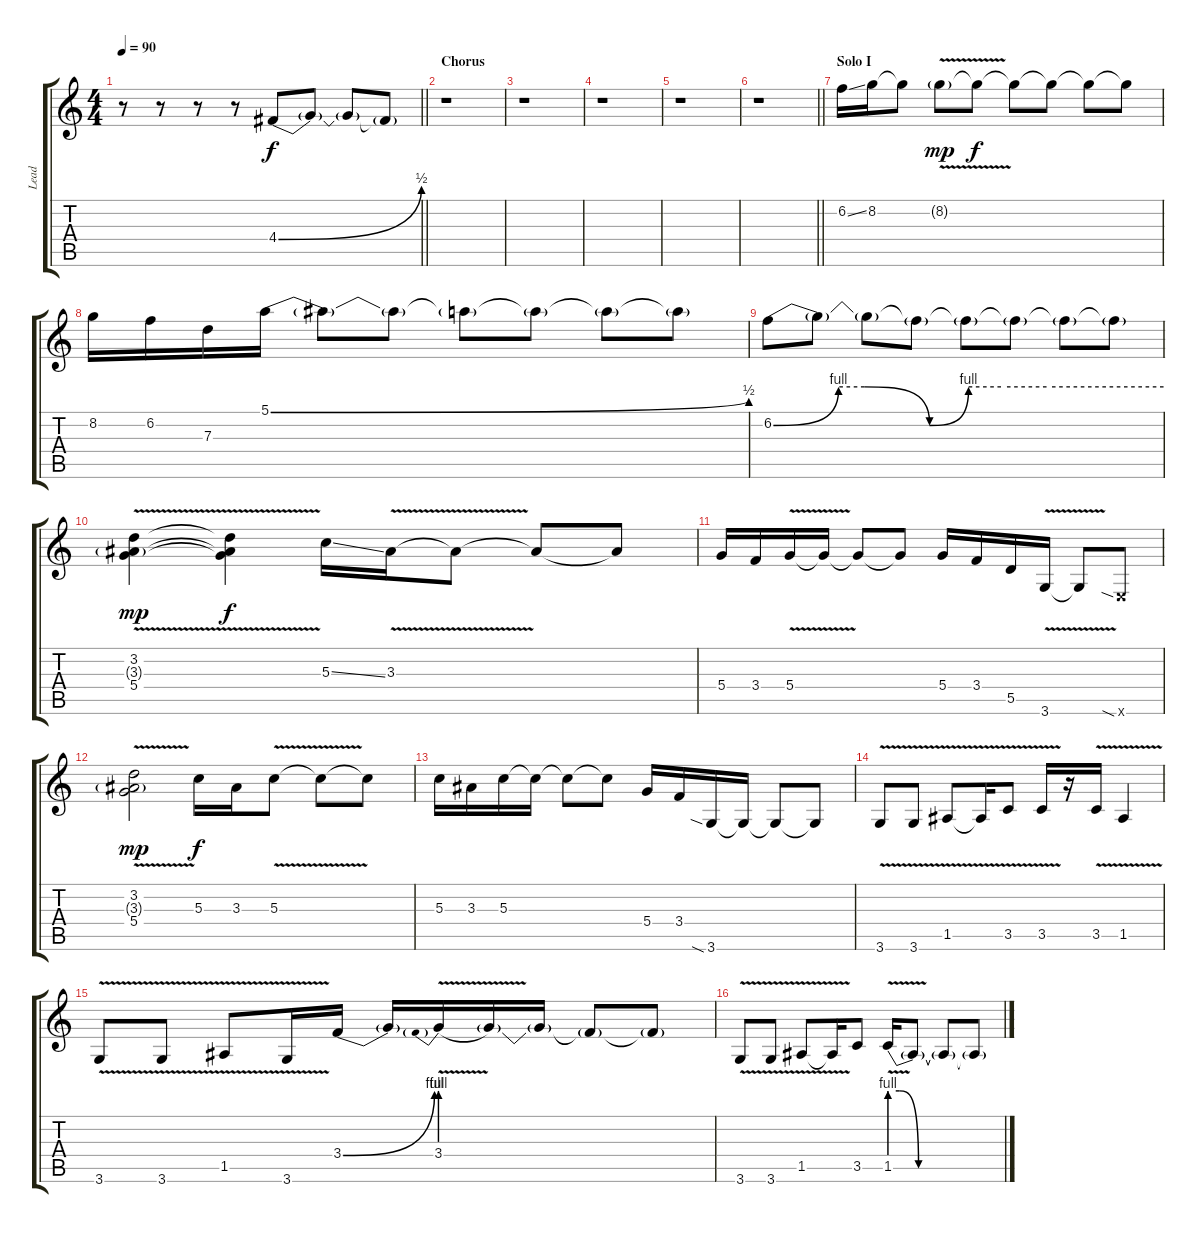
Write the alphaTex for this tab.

\track ("Lead" "Lead") {instrument overdrivenguitar}
\staff {score tabs}
\tuning (E4 B3 G3 D3 A2 E2) {hide}
\ts (4 4)
\tempo 90
\clef g2
\barLineRight lightlight
\ks c
r.8{dy f} r.8 r.8 r.8 4.4{be (bend 0 0 60 2)}.8 4.4{t}.8 4.4{t}.8 4.4{t}.8 |
\section ("" "Chorus")
r.1 |
r.1 |
r.1 |
r.1 |
\barLineRight lightlight
r.1 |
\section ("" "Solo I")
6.2{ss}.16 8.2.16 8.2{t}.8 8.2{v g}.8{dy mp} 8.2{t}.8{dy f} 8.2{t}.8 8.2{t}.8 8.2{t}.8 8.2{t}.8 |
8.2.16 6.2.16 7.3.16 5.1{be (bend 0 0 60 2)}.16 5.1{t}.8 5.1{t}.8 5.1{t}.8 5.1{t}.8 5.1{t}.8 5.1{t}.8 |
6.2{be (custom 0 0 10 4 14 4 24 0 30 4 35 4 42 4 60 4)}.8 6.2{t}.8 6.2{t}.8 6.2{t}.8 6.2{t}.8 6.2{t}.8 6.2{t}.8 6.2{t}.8 |
(3.2{v} 3.3{g} 5.4).4{dy mp} (3.2{t} 3.3{t} 5.4{t}).4{dy f} 5.3{ss}.16 3.3{v}.16 3.3{t}.8 3.3{t}.8 3.3{t}.8 |
5.4.16 3.4.16 5.4{v}.16 5.4{t}.16 5.4{t}.8 5.4{t}.8 5.4.16 3.4.16 5.5.16 3.6{v}.16 3.6{t}.8 0.6{sia x}.8 |
(3.2{v} 3.3{g} 5.4).2{dy mp} 5.3.16{dy f} 3.3.16 5.3{v}.8 5.3{t}.8 5.3{t}.8 |
5.3.16 3.3.16 5.3.16 5.3{t}.16 5.3{t}.8 5.3{t}.8 5.4.16 3.4.16 3.6{sia}.16 3.6{t}.16 3.6{t}.8 3.6{t}.8 |
3.6{v}.8 3.6{v}.8 1.5{v}.8 1.5{t}.16 3.5{v}.8 3.5{v}.16 r.16 3.5{v}.16 1.5{v}.4 |
3.6{v}.8 3.6{v}.8 1.5{v}.8 3.6{v}.16 3.4{be (bend 0 0 60 4)}.16 3.4{t}.16 3.4{be (prebend 0 4 60 4) v}.16 3.4{t}.16 3.4{t}.16 3.4{t}.8 3.4{t}.8 |
3.6{v}.8 3.6{v}.8 1.5{v}.8 1.5{t}.16 3.5.8 1.5{be (custom 0 4 5 4 15 0 60 0) v}.16 1.5{t}.8 1.5{t}.8 1.5{t}.8
